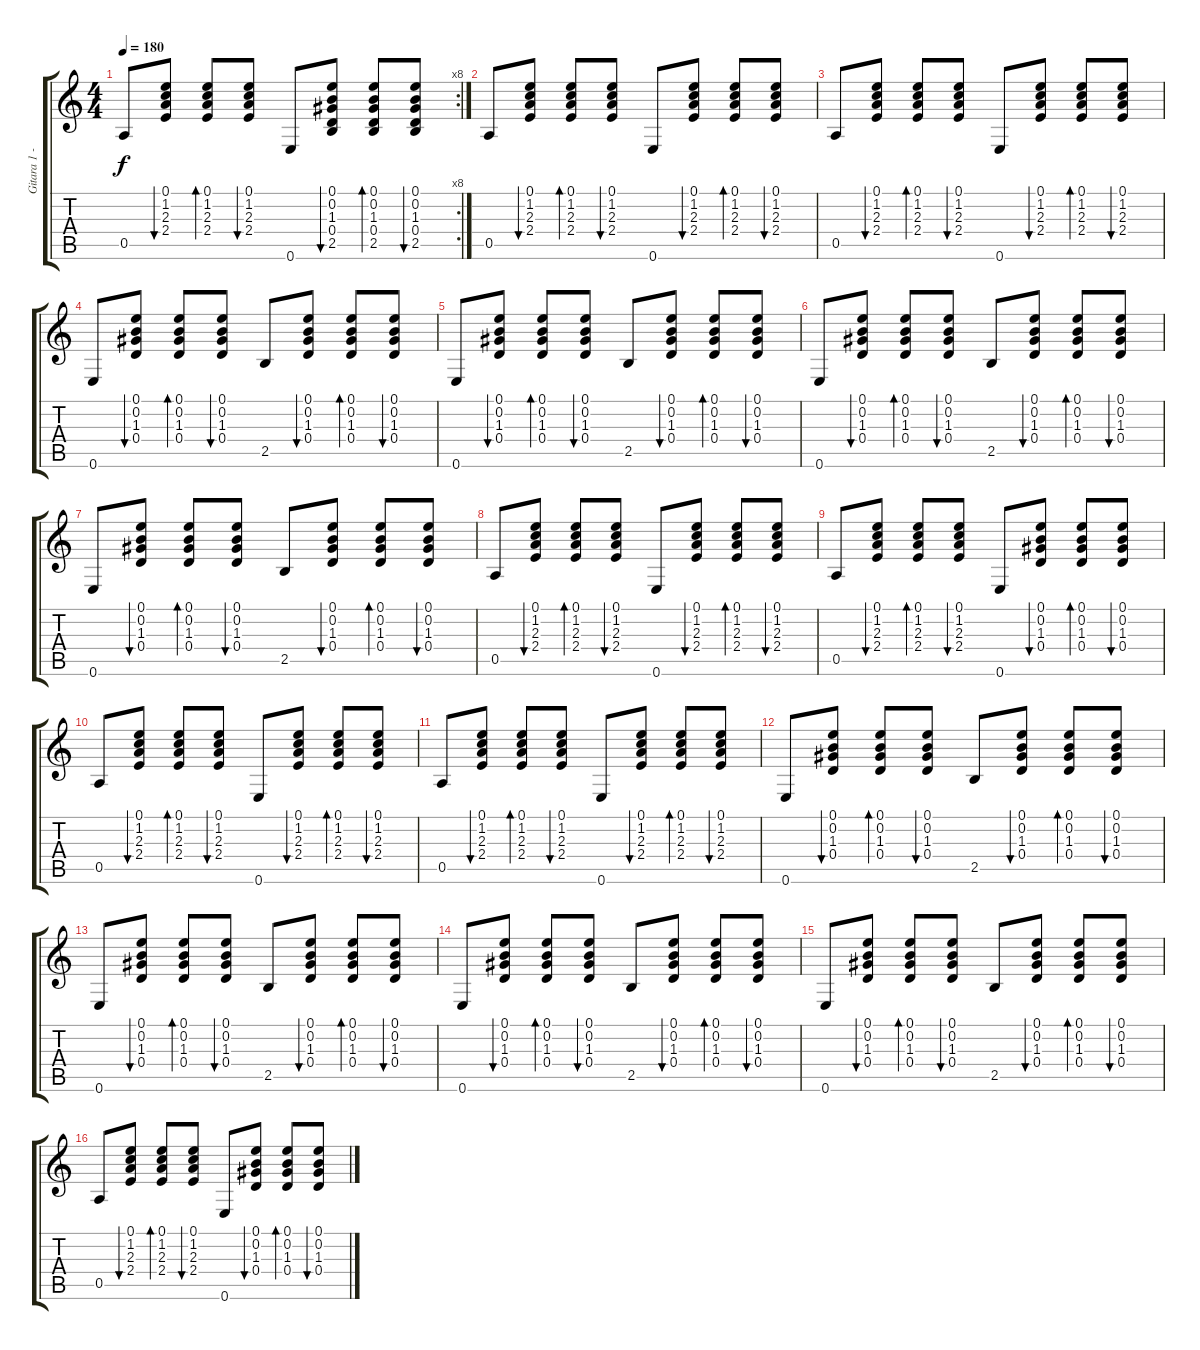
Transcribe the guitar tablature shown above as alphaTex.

\track ("Gitara 1 - Stefan Brzozowski" "Gitara 1 -") {instrument acousticguitarsteel}
\staff {score tabs}
\tuning (E4 B3 G3 D3 A2 E2) {hide}
\rc 8
\ts (4 4)
\tempo 180
\clef g2
\ks c
0.5.8{dy f instrument acousticguitarsteel} (0.1 1.2 2.3 2.4).8{bu 30} (0.1 1.2 2.3 2.4).8{bd 30} (0.1 1.2 2.3 2.4).8{bu 30} 0.6.8 (0.1 0.2 1.3 0.4 2.5).8{bu 30} (0.1 0.2 1.3 0.4 2.5).8{bd 30} (0.1 0.2 1.3 0.4 2.5).8{bu 30} |
0.5.8 (0.1 1.2 2.3 2.4).8{bu 30} (0.1 1.2 2.3 2.4).8{bd 30} (0.1 1.2 2.3 2.4).8{bu 30} 0.6.8 (0.1 1.2 2.3 2.4).8{bu 30} (0.1 1.2 2.3 2.4).8{bd 30} (0.1 1.2 2.3 2.4).8{bu 30} |
0.5.8 (0.1 1.2 2.3 2.4).8{bu 30} (0.1 1.2 2.3 2.4).8{bd 30} (0.1 1.2 2.3 2.4).8{bu 30} 0.6.8 (0.1 1.2 2.3 2.4).8{bu 30} (0.1 1.2 2.3 2.4).8{bd 30} (0.1 1.2 2.3 2.4).8{bu 30} |
0.6.8 (0.1 0.2 1.3 0.4).8{bu 30} (0.1 0.2 1.3 0.4).8{bd 30} (0.1 0.2 1.3 0.4).8{bu 30} 2.5.8 (0.1 0.2 1.3 0.4).8{bu 30} (0.1 0.2 1.3 0.4).8{bd 30} (0.1 0.2 1.3 0.4).8{bu 30} |
0.6.8 (0.1 0.2 1.3 0.4).8{bu 30} (0.1 0.2 1.3 0.4).8{bd 30} (0.1 0.2 1.3 0.4).8{bu 30} 2.5.8 (0.1 0.2 1.3 0.4).8{bu 30} (0.1 0.2 1.3 0.4).8{bd 30} (0.1 0.2 1.3 0.4).8{bu 30} |
0.6.8 (0.1 0.2 1.3 0.4).8{bu 30} (0.1 0.2 1.3 0.4).8{bd 30} (0.1 0.2 1.3 0.4).8{bu 30} 2.5.8 (0.1 0.2 1.3 0.4).8{bu 30} (0.1 0.2 1.3 0.4).8{bd 30} (0.1 0.2 1.3 0.4).8{bu 30} |
0.6.8 (0.1 0.2 1.3 0.4).8{bu 30} (0.1 0.2 1.3 0.4).8{bd 30} (0.1 0.2 1.3 0.4).8{bu 30} 2.5.8 (0.1 0.2 1.3 0.4).8{bu 30} (0.1 0.2 1.3 0.4).8{bd 30} (0.1 0.2 1.3 0.4).8{bu 30} |
0.5.8 (0.1 1.2 2.3 2.4).8{bu 30} (0.1 1.2 2.3 2.4).8{bd 30} (0.1 1.2 2.3 2.4).8{bu 30} 0.6.8 (0.1 1.2 2.3 2.4).8{bu 30} (0.1 1.2 2.3 2.4).8{bd 30} (0.1 1.2 2.3 2.4).8{bu 30} |
0.5.8 (0.1 1.2 2.3 2.4).8{bu 30} (0.1 1.2 2.3 2.4).8{bd 30} (0.1 1.2 2.3 2.4).8{bu 30} 0.6.8 (0.1 0.2 1.3 0.4).8{bu 30} (0.1 0.2 1.3 0.4).8{bd 30} (0.1 0.2 1.3 0.4).8{bu 30} |
0.5.8 (0.1 1.2 2.3 2.4).8{bu 30} (0.1 1.2 2.3 2.4).8{bd 30} (0.1 1.2 2.3 2.4).8{bu 30} 0.6.8 (0.1 1.2 2.3 2.4).8{bu 30} (0.1 1.2 2.3 2.4).8{bd 30} (0.1 1.2 2.3 2.4).8{bu 30} |
0.5.8 (0.1 1.2 2.3 2.4).8{bu 30} (0.1 1.2 2.3 2.4).8{bd 30} (0.1 1.2 2.3 2.4).8{bu 30} 0.6.8 (0.1 1.2 2.3 2.4).8{bu 30} (0.1 1.2 2.3 2.4).8{bd 30} (0.1 1.2 2.3 2.4).8{bu 30} |
0.6.8 (0.1 0.2 1.3 0.4).8{bu 30} (0.1 0.2 1.3 0.4).8{bd 30} (0.1 0.2 1.3 0.4).8{bu 30} 2.5.8 (0.1 0.2 1.3 0.4).8{bu 30} (0.1 0.2 1.3 0.4).8{bd 30} (0.1 0.2 1.3 0.4).8{bu 30} |
0.6.8 (0.1 0.2 1.3 0.4).8{bu 30} (0.1 0.2 1.3 0.4).8{bd 30} (0.1 0.2 1.3 0.4).8{bu 30} 2.5.8 (0.1 0.2 1.3 0.4).8{bu 30} (0.1 0.2 1.3 0.4).8{bd 30} (0.1 0.2 1.3 0.4).8{bu 30} |
0.6.8 (0.1 0.2 1.3 0.4).8{bu 30} (0.1 0.2 1.3 0.4).8{bd 30} (0.1 0.2 1.3 0.4).8{bu 30} 2.5.8 (0.1 0.2 1.3 0.4).8{bu 30} (0.1 0.2 1.3 0.4).8{bd 30} (0.1 0.2 1.3 0.4).8{bu 30} |
0.6.8 (0.1 0.2 1.3 0.4).8{bu 30} (0.1 0.2 1.3 0.4).8{bd 30} (0.1 0.2 1.3 0.4).8{bu 30} 2.5.8 (0.1 0.2 1.3 0.4).8{bu 30} (0.1 0.2 1.3 0.4).8{bd 30} (0.1 0.2 1.3 0.4).8{bu 30} |
0.5.8 (0.1 1.2 2.3 2.4).8{bu 30} (0.1 1.2 2.3 2.4).8{bd 30} (0.1 1.2 2.3 2.4).8{bu 30} 0.6.8 (0.1 0.2 1.3 0.4).8{bu 30} (0.1 0.2 1.3 0.4).8{bd 30} (0.1 0.2 1.3 0.4).8{bu 30}
